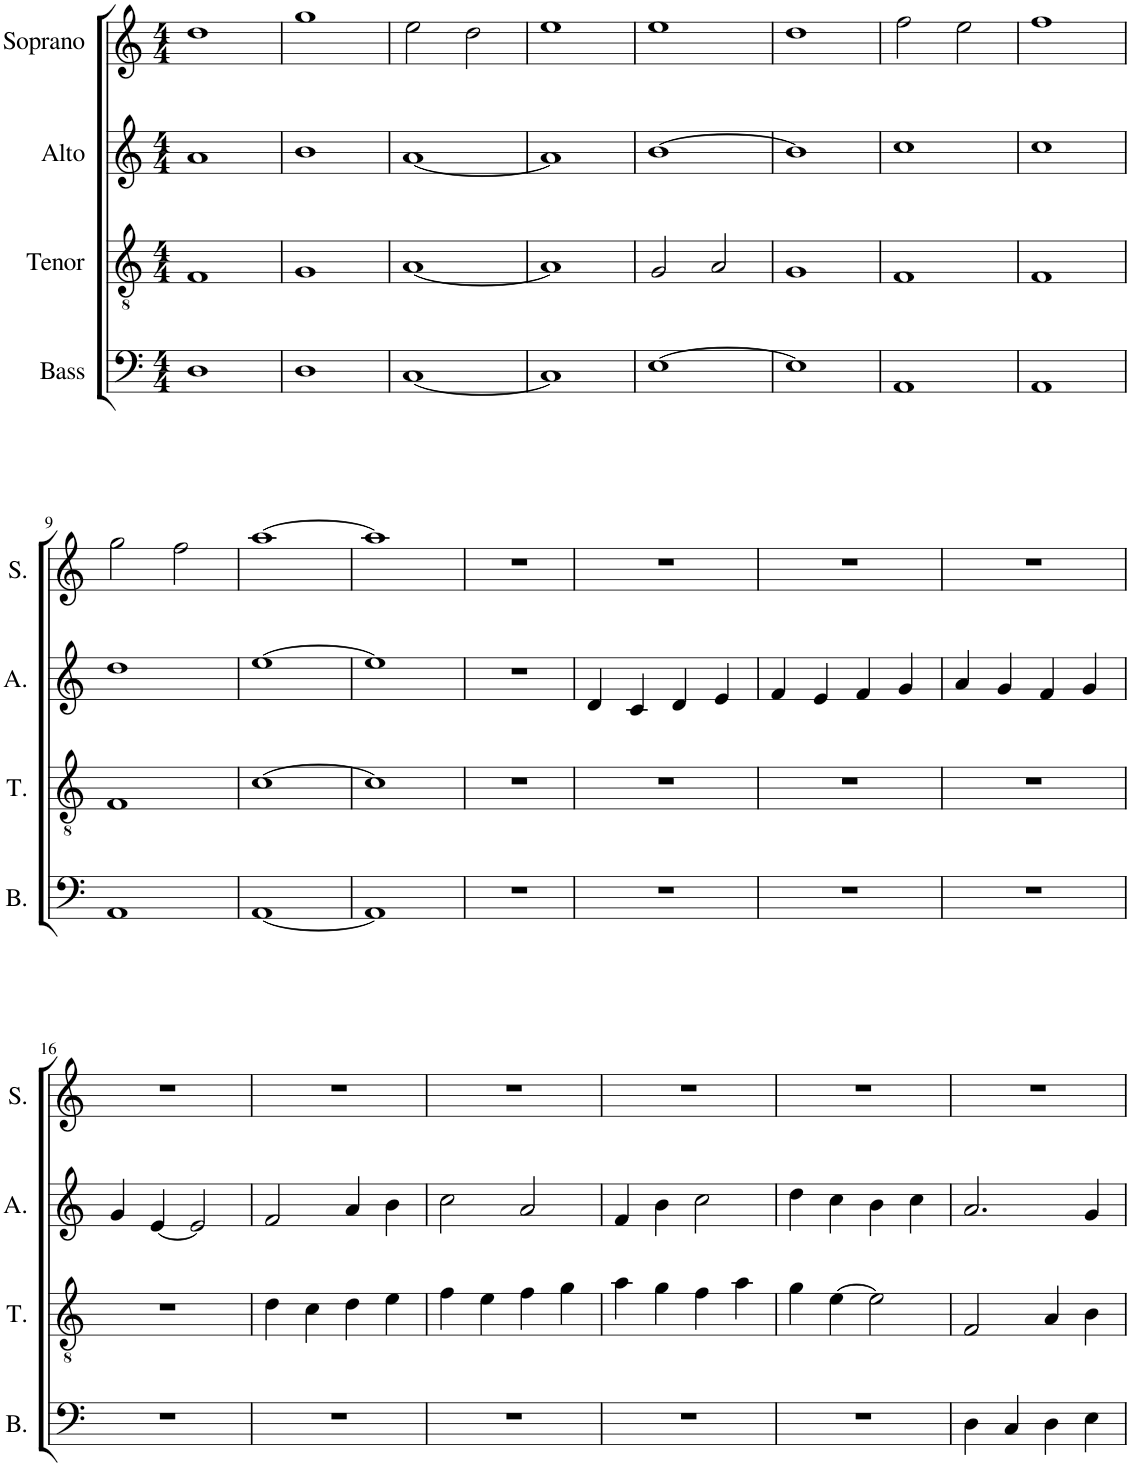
**kern	**kern	**kern	**kern
*part4	*part3	*part2	*part1
*staff4	*staff3	*staff2	*staff1
*I"Bass	*I"Tenor	*I"Alto	*I"Soprano
*I'B.	*I'T.	*I'A.	*I'S.
*clefF4	*clefGv2	*clefG2	*clefG2
*k[]	*k[]	*k[]	*k[]
*M4/4	*M4/4	*M4/4	*M4/4
=1	=1	=1	=1
1D	1F	1a	1dd
=2	=2	=2	=2
1D	1G	1b	1gg
=3	=3	=3	=3
[1C	[1A	[1a	2ee\
.	.	.	2dd\
=4	=4	=4	=4
1C]	1A]	1a]	1ee
=5	=5	=5	=5
[1E	2G/	[1b	1ee
.	2A/	.	.
=6	=6	=6	=6
1E]	1G	1b]	1dd
=7	=7	=7	=7
1AA	1F	1cc	2ff\
.	.	.	2ee\
=8	=8	=8	=8
1AA	1F	1cc	1ff
!!LO:LB:g=z
=9	=9	=9	=9
1AA	1F	1dd	2gg\
.	.	.	2ff\
=10	=10	=10	=10
[1AA	[1c	[1ee	[1aa
=11	=11	=11	=11
1AA]	1c]	1ee]	1aa]
=12	=12	=12	=12
1r	1r	1r	1r
=13	=13	=13	=13
1r	1r	4d/	1r
.	.	4c/	.
.	.	4d/	.
.	.	4e/	.
=14	=14	=14	=14
1r	1r	4f/	1r
.	.	4e/	.
.	.	4f/	.
.	.	4g/	.
=15	=15	=15	=15
1r	1r	4a/	1r
.	.	4g/	.
.	.	4f/	.
.	.	4g/	.
!!LO:LB:g=z
=16	=16	=16	=16
1r	1r	4g/	1r
.	.	[4e/	.
.	.	2e/]	.
=17	=17	=17	=17
1r	4d\	2f/	1r
.	4c\	.	.
.	4d\	4a/	.
.	4e\	4b\	.
=18	=18	=18	=18
1r	4f\	2cc\	1r
.	4e\	.	.
.	4f\	2a/	.
.	4g\	.	.
=19	=19	=19	=19
1r	4a\	4f/	1r
.	4g\	4b\	.
.	4f\	2cc\	.
.	4a\	.	.
=20	=20	=20	=20
1r	4g\	4dd\	1r
.	[4e\	4cc\	.
.	2e\]	4b\	.
.	.	4cc\	.
=21	=21	=21	=21
4D\	2F/	2.a/	1r
4C/	.	.	.
4D\	4A/	.	.
4E\	4B\	4g/	.
=	=	=	=
*-	*-	*-	*-
